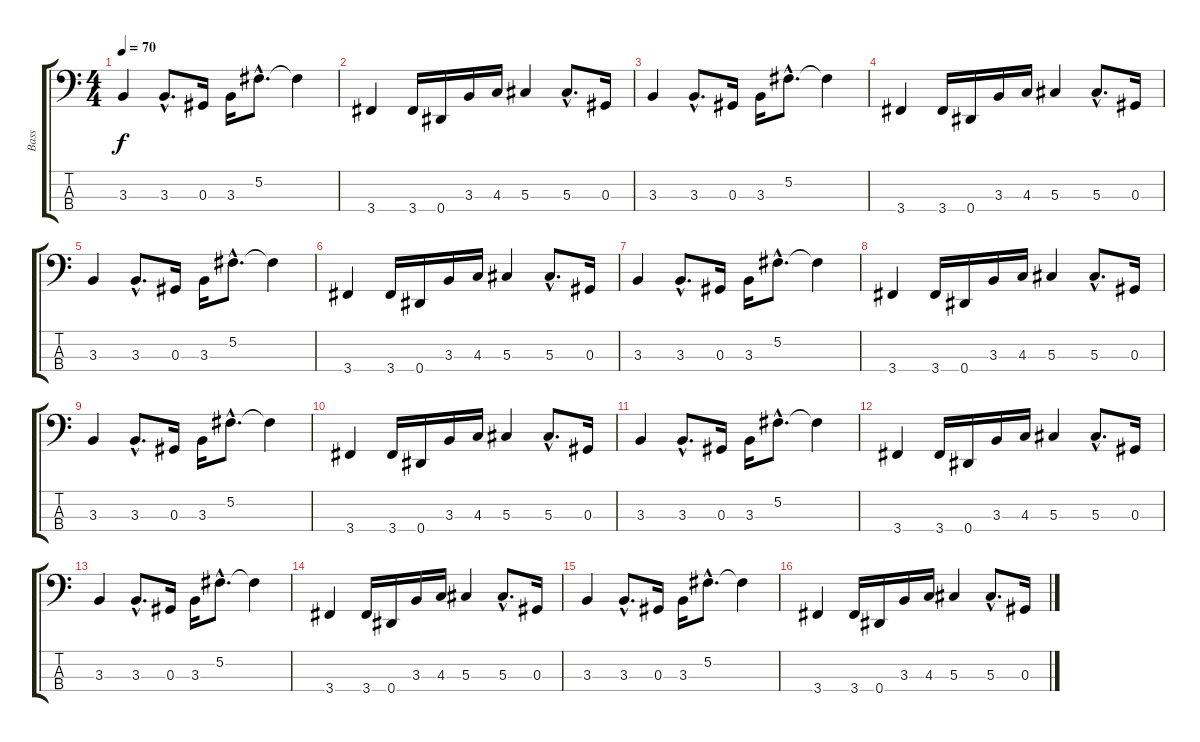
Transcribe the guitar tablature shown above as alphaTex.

\track ("Bass" "Bass") {instrument electricbasspick}
\staff {score tabs}
\tuning (Gb2 Db2 Ab1 Eb1) {hide}
\ts (4 4)
\tempo 70
\clef f4
\ks c
3.3.4{dy f} 3.3{hac}.8{d} 0.3.16 3.3.16 5.2{hac}.8{d} 5.2{t}.4 |
3.4.4 3.4.16 0.4.16 3.3.16 4.3.16 5.3.4 5.3{hac}.8{d} 0.3.16 |
3.3.4 3.3{hac}.8{d} 0.3.16 3.3.16 5.2{hac}.8{d} 5.2{t}.4 |
3.4.4 3.4.16 0.4.16 3.3.16 4.3.16 5.3.4 5.3{hac}.8{d} 0.3.16 |
3.3.4 3.3{hac}.8{d} 0.3.16 3.3.16 5.2{hac}.8{d} 5.2{t}.4 |
3.4.4 3.4.16 0.4.16 3.3.16 4.3.16 5.3.4 5.3{hac}.8{d} 0.3.16 |
3.3.4 3.3{hac}.8{d} 0.3.16 3.3.16 5.2{hac}.8{d} 5.2{t}.4 |
3.4.4 3.4.16 0.4.16 3.3.16 4.3.16 5.3.4 5.3{hac}.8{d} 0.3.16 |
3.3.4 3.3{hac}.8{d} 0.3.16 3.3.16 5.2{hac}.8{d} 5.2{t}.4 |
3.4.4 3.4.16 0.4.16 3.3.16 4.3.16 5.3.4 5.3{hac}.8{d} 0.3.16 |
3.3.4 3.3{hac}.8{d} 0.3.16 3.3.16 5.2{hac}.8{d} 5.2{t}.4 |
3.4.4 3.4.16 0.4.16 3.3.16 4.3.16 5.3.4 5.3{hac}.8{d} 0.3.16 |
3.3.4 3.3{hac}.8{d} 0.3.16 3.3.16 5.2{hac}.8{d} 5.2{t}.4 |
3.4.4 3.4.16 0.4.16 3.3.16 4.3.16 5.3.4 5.3{hac}.8{d} 0.3.16 |
3.3.4 3.3{hac}.8{d} 0.3.16 3.3.16 5.2{hac}.8{d} 5.2{t}.4 |
3.4.4 3.4.16 0.4.16 3.3.16 4.3.16 5.3.4 5.3{hac}.8{d} 0.3.16
